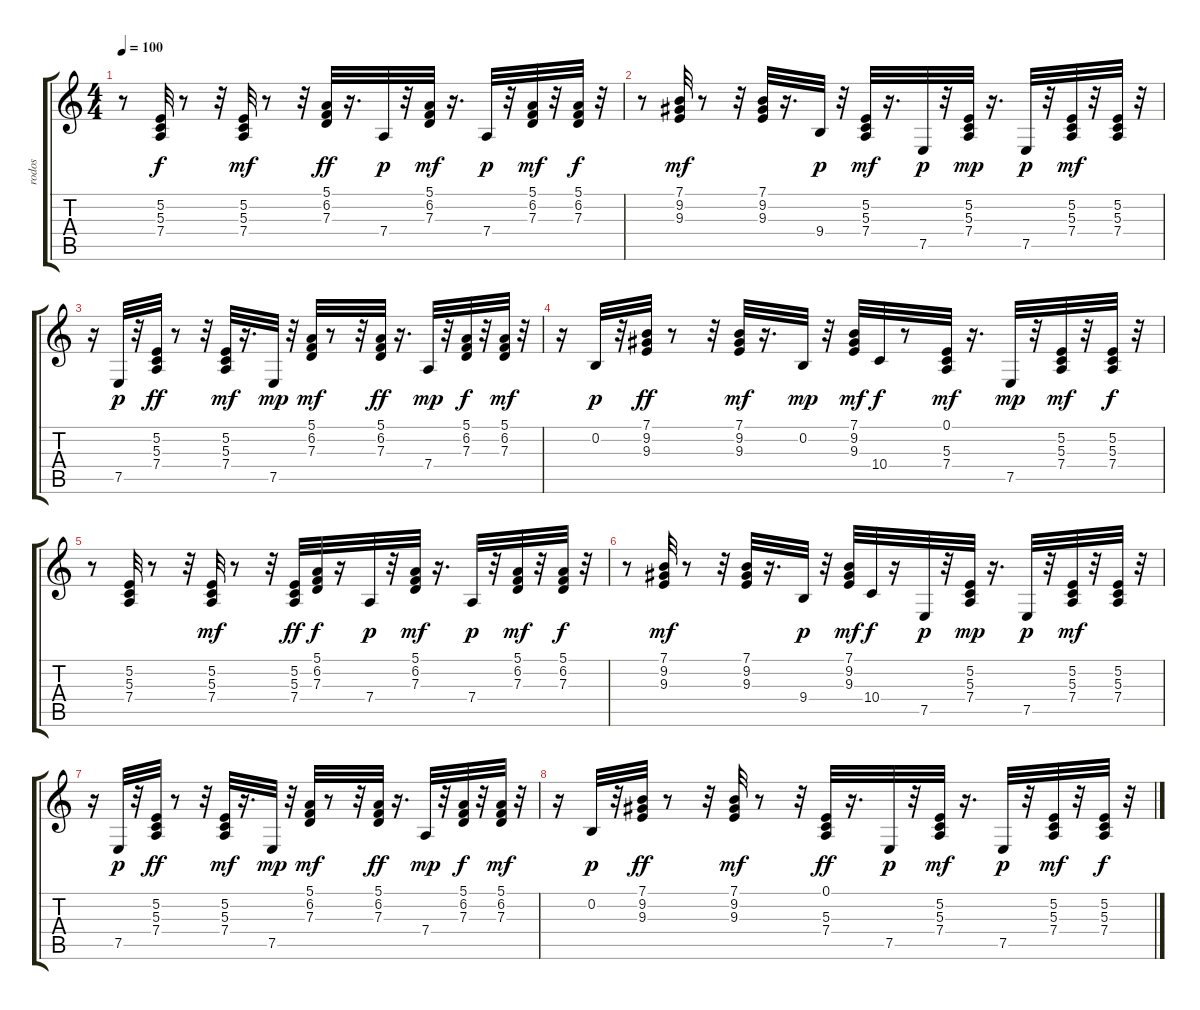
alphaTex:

\track ("rodos" "rodos") {instrument electricpiano1}
\staff {score tabs}
\tuning (E4 B3 G3 D3 A2 E2) {hide}
\ts (4 4)
\tempo 100
\clef g2
\ks c
r.8{dy mf} (5.2 5.3 7.4).32{dy f} r.8 r.32 (5.2 5.3 7.4).32{dy mf} r.8 r.32 (5.1 6.2 7.3).32{dy ff} r.16{d} 7.4.32{dy p} r.32 (5.1 6.2 7.3).32{dy mf} r.16{d} 7.4.32{dy p} r.32 (5.1 6.2 7.3).32{dy mf} r.32 (5.1 6.2 7.3).32{dy f} r.32 |
r.8 (7.1 9.2 9.3).32{dy mf} r.8 r.32 (7.1 9.2 9.3).32 r.16{d} 9.4.32{dy p} r.32 (5.2 5.3 7.4).32{dy mf} r.16{d} 7.5.32{dy p} r.32 (5.2 5.3 7.4).32{dy mp} r.16{d} 7.5.32{dy p} r.32 (5.2 5.3 7.4).32{dy mf} r.32 (5.2 5.3 7.4).32 r.32 |
r.16 7.5.32{dy p} r.32 (5.2 5.3 7.4).32{dy ff} r.8 r.32 (5.2 5.3 7.4).32{dy mf} r.16{d} 7.5.32{dy mp} r.32 (5.1 6.2 7.3).32{dy mf} r.8 r.32 (5.1 6.2 7.3).32{dy ff} r.16{d} 7.4.32{dy mp} r.32 (5.1 6.2 7.3).32{dy f} r.32 (5.1 6.2 7.3).32{dy mf} r.32 |
r.16 0.2.32{dy p} r.32 (7.1 9.2 9.3).32{dy ff} r.8 r.32 (7.1 9.2 9.3).32{dy mf} r.16{d} 0.2.32{dy mp} r.32 (7.1 9.2 9.3).32{dy mf} 10.4.32{dy f} r.8 (0.1 5.3 7.4).32{dy mf} r.16{d} 7.5.32{dy mp} r.32 (5.2 5.3 7.4).32{dy mf} r.32 (5.2 5.3 7.4).32{dy f} r.32 |
r.8 (5.2 5.3 7.4).32 r.8 r.32 (5.2 5.3 7.4).32{dy mf} r.8 r.32 (5.2 5.3 7.4).32{dy ff} (5.1 6.2 7.3).32{dy f} r.16 7.4.32{dy p} r.32 (5.1 6.2 7.3).32{dy mf} r.16{d} 7.4.32{dy p} r.32 (5.1 6.2 7.3).32{dy mf} r.32 (5.1 6.2 7.3).32{dy f} r.32 |
r.8 (7.1 9.2 9.3).32{dy mf} r.8 r.32 (7.1 9.2 9.3).32 r.16{d} 9.4.32{dy p} r.32 (7.1 9.2 9.3).32{dy mf} 10.4.32{dy f} r.16 7.5.32{dy p} r.32 (5.2 5.3 7.4).32{dy mp} r.16{d} 7.5.32{dy p} r.32 (5.2 5.3 7.4).32{dy mf} r.32 (5.2 5.3 7.4).32 r.32 |
r.16 7.5.32{dy p} r.32 (5.2 5.3 7.4).32{dy ff} r.8 r.32 (5.2 5.3 7.4).32{dy mf} r.16{d} 7.5.32{dy mp} r.32 (5.1 6.2 7.3).32{dy mf} r.8 r.32 (5.1 6.2 7.3).32{dy ff} r.16{d} 7.4.32{dy mp} r.32 (5.1 6.2 7.3).32{dy f} r.32 (5.1 6.2 7.3).32{dy mf} r.32 |
r.16 0.2.32{dy p} r.32 (7.1 9.2 9.3).32{dy ff} r.8 r.32 (7.1 9.2 9.3).32{dy mf} r.8 r.32 (0.1 5.3 7.4).32{dy ff} r.16{d} 7.5.32{dy p} r.32 (5.2 5.3 7.4).32{dy mf} r.16{d} 7.5.32{dy p} r.32 (5.2 5.3 7.4).32{dy mf} r.32 (5.2 5.3 7.4).32{dy f} r.32
